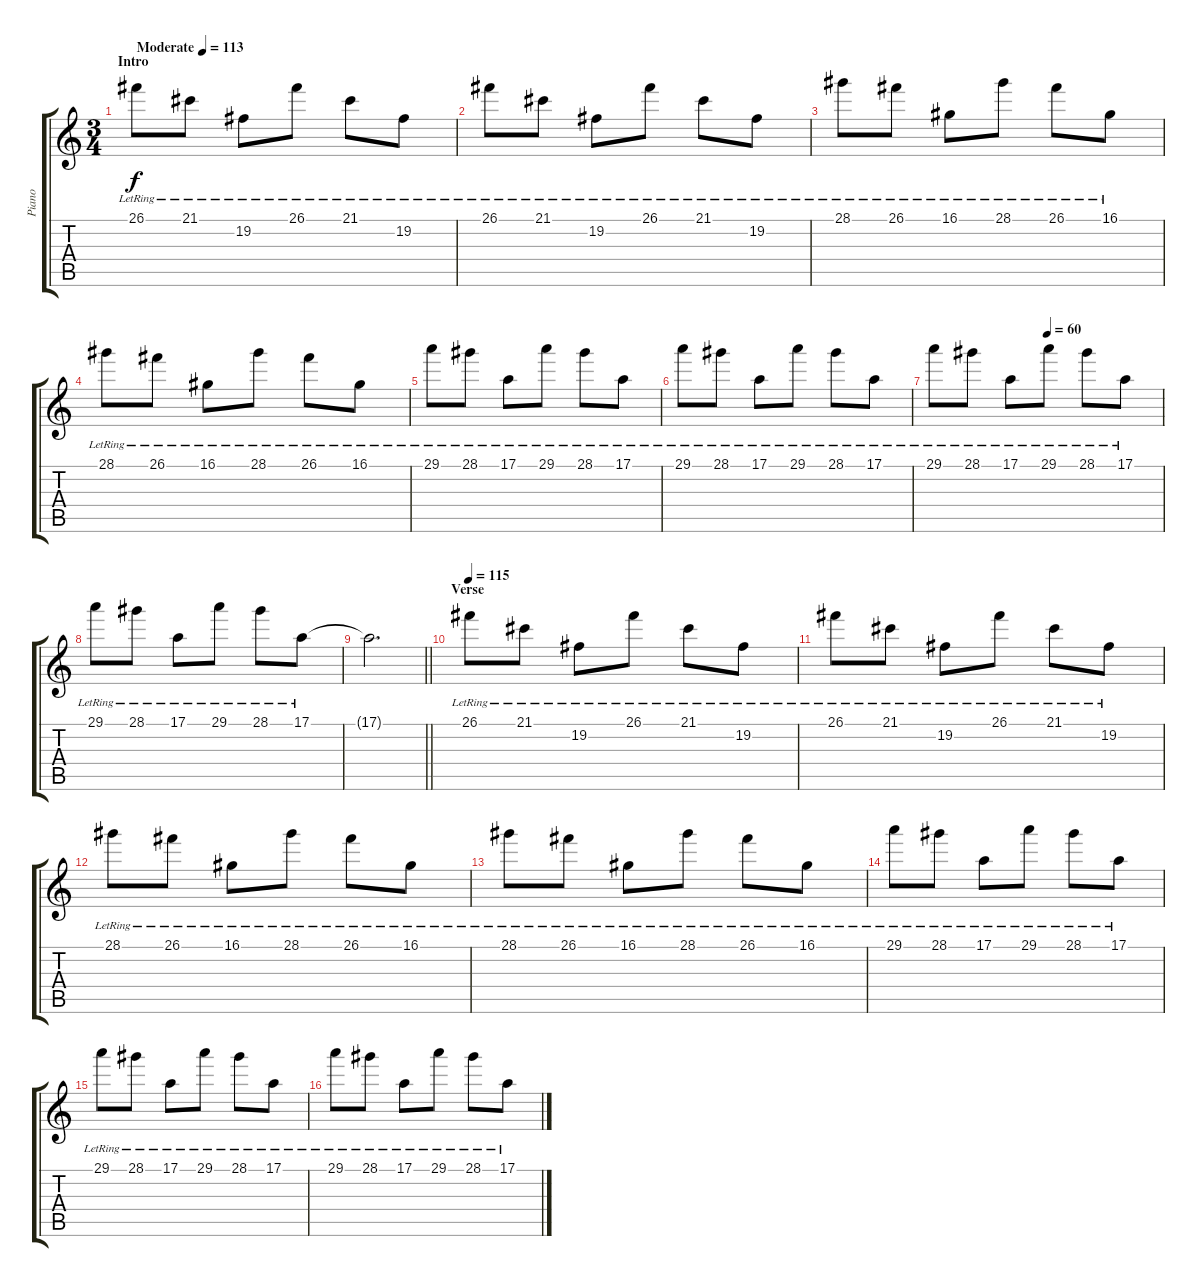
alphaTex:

\track ("Piano " "Piano ") {instrument acousticgrandpiano}
\staff {score tabs}
\tuning (E4 B3 G3 D3 A2 E2) {hide}
\ts (3 4)
\section ("" "Intro")
\tempo (113 "Moderate")
\clef g2
\ks c
26.1{lr}.8{dy f instrument acousticgrandpiano} 21.1{lr}.8 19.2{lr}.8 26.1{lr}.8 21.1{lr}.8 19.2{lr}.8 |
26.1{lr}.8 21.1{lr}.8 19.2{lr}.8 26.1{lr}.8 21.1{lr}.8 19.2{lr}.8 |
28.1{lr}.8 26.1{lr}.8 16.1{lr}.8 28.1{lr}.8 26.1{lr}.8 16.1{lr}.8 |
28.1{lr}.8 26.1{lr}.8 16.1{lr}.8 28.1{lr}.8 26.1{lr}.8 16.1{lr}.8 |
29.1{lr}.8 28.1{lr}.8 17.1{lr}.8 29.1{lr}.8 28.1{lr}.8 17.1{lr}.8 |
29.1{lr}.8 28.1{lr}.8 17.1{lr}.8 29.1{lr}.8 28.1{lr}.8 17.1{lr}.8 |
\tempo (60 0.5)
29.1{lr}.8 28.1{lr}.8 17.1{lr}.8 29.1{lr}.8 28.1{lr}.8 17.1{lr}.8 |
29.1{lr}.8 28.1{lr}.8 17.1{lr}.8 29.1{lr}.8 28.1{lr}.8 17.1{lr}.8 |
\barLineRight lightlight
17.1{t}.2{d} |
\section ("" "Verse ")
\tempo 115
26.1{lr}.8 21.1{lr}.8 19.2{lr}.8 26.1{lr}.8 21.1{lr}.8 19.2{lr}.8 |
26.1{lr}.8 21.1{lr}.8 19.2{lr}.8 26.1{lr}.8 21.1{lr}.8 19.2{lr}.8 |
28.1{lr}.8 26.1{lr}.8 16.1{lr}.8 28.1{lr}.8 26.1{lr}.8 16.1{lr}.8 |
28.1{lr}.8 26.1{lr}.8 16.1{lr}.8 28.1{lr}.8 26.1{lr}.8 16.1{lr}.8 |
29.1{lr}.8 28.1{lr}.8 17.1{lr}.8 29.1{lr}.8 28.1{lr}.8 17.1{lr}.8 |
29.1{lr}.8 28.1{lr}.8 17.1{lr}.8 29.1{lr}.8 28.1{lr}.8 17.1{lr}.8 |
29.1{lr}.8 28.1{lr}.8 17.1{lr}.8 29.1{lr}.8 28.1{lr}.8 17.1{lr}.8
